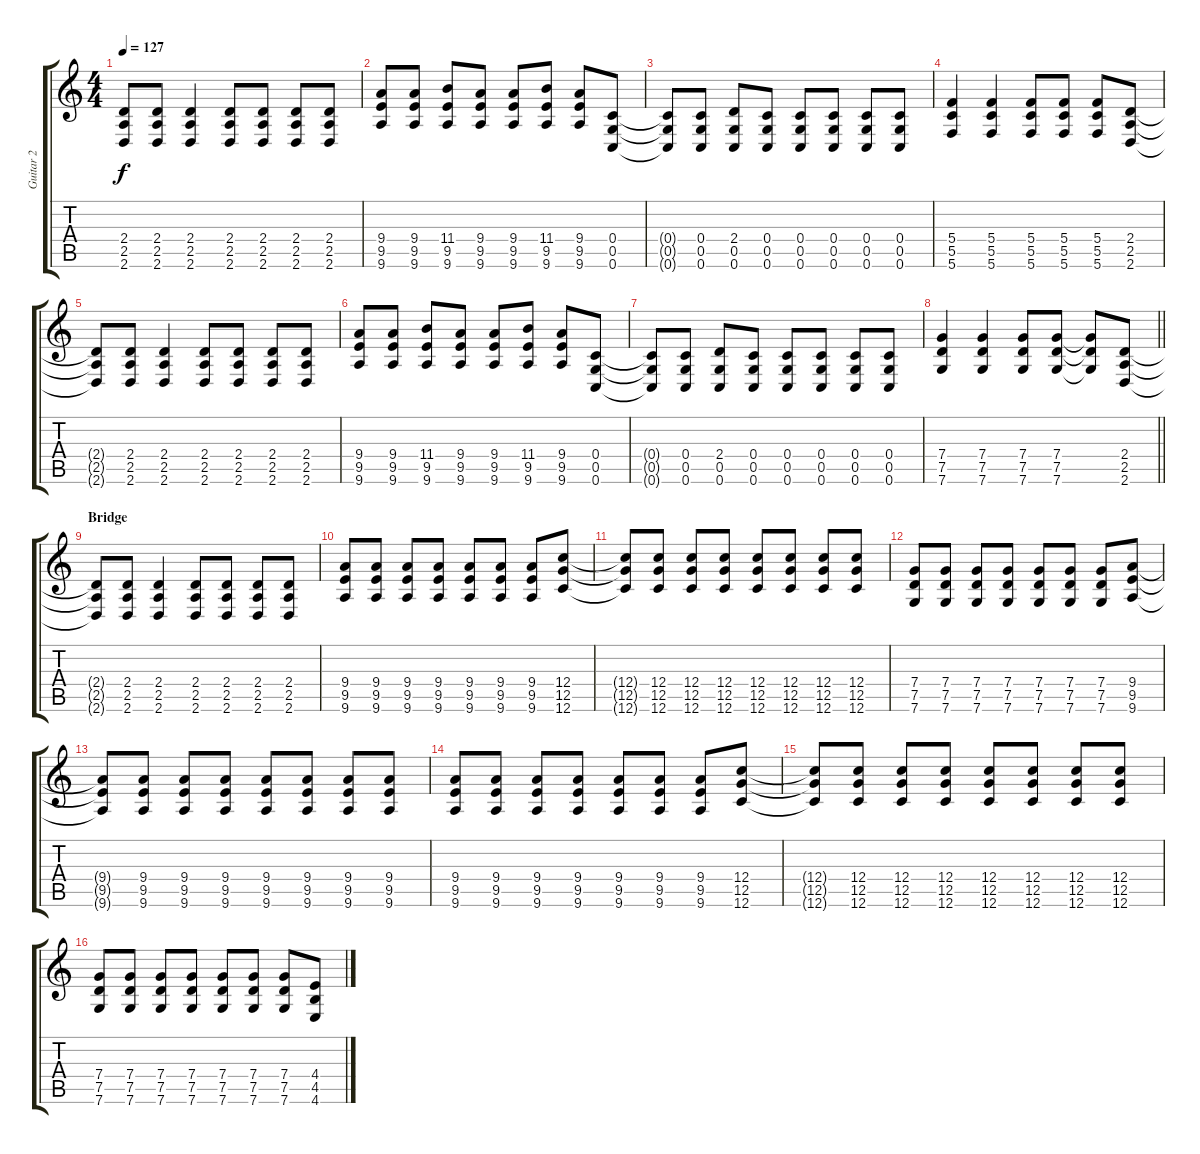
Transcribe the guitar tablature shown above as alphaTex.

\track ("Guitar 2" "Guitar 2") {instrument overdrivenguitar}
\staff {score tabs}
\tuning (D4 A3 F3 C3 G2 C2) {hide}
\ts (4 4)
\tempo 127
\clef g2
\ks c
(2.4{t} 2.5{t} 2.6{t}).8{dy f} (2.4 2.5 2.6).8 (2.4 2.5 2.6).4 (2.4 2.5 2.6).8 (2.4 2.5 2.6).8 (2.4 2.5 2.6).8 (2.4 2.5 2.6).8 |
(9.4 9.5 9.6).8 (9.4 9.5 9.6).8 (11.4 9.5 9.6).8 (9.4 9.5 9.6).8 (9.4 9.5 9.6).8 (11.4 9.5 9.6).8 (9.4 9.5 9.6).8 (0.4 0.5 0.6).8 |
(0.4{t} 0.5{t} 0.6{t}).8 (0.4 0.5 0.6).8 (2.4 0.5 0.6).8 (0.4 0.5 0.6).8 (0.4 0.5 0.6).8 (0.4 0.5 0.6).8 (0.4 0.5 0.6).8 (0.4 0.5 0.6).8 |
(5.4 5.5 5.6).4 (5.4 5.5 5.6).4 (5.4 5.5 5.6).8 (5.4 5.5 5.6).8 (5.4 5.5 5.6).8 (2.4 2.5 2.6).8 |
(2.4{t} 2.5{t} 2.6{t}).8 (2.4 2.5 2.6).8 (2.4 2.5 2.6).4 (2.4 2.5 2.6).8 (2.4 2.5 2.6).8 (2.4 2.5 2.6).8 (2.4 2.5 2.6).8 |
(9.4 9.5 9.6).8 (9.4 9.5 9.6).8 (11.4 9.5 9.6).8 (9.4 9.5 9.6).8 (9.4 9.5 9.6).8 (11.4 9.5 9.6).8 (9.4 9.5 9.6).8 (0.4 0.5 0.6).8 |
(0.4{t} 0.5{t} 0.6{t}).8 (0.4 0.5 0.6).8 (2.4 0.5 0.6).8 (0.4 0.5 0.6).8 (0.4 0.5 0.6).8 (0.4 0.5 0.6).8 (0.4 0.5 0.6).8 (0.4 0.5 0.6).8 |
\barLineRight lightlight
(7.4 7.5 7.6).4 (7.4 7.5 7.6).4 (7.4 7.5 7.6).8 (7.4 7.5 7.6).8 (7.4{t} 7.5{t} 7.6{t}).8 (2.4 2.5 2.6).8 |
\section ("" "Bridge")
(2.4{t} 2.5{t} 2.6{t}).8 (2.4 2.5 2.6).8 (2.4 2.5 2.6).4 (2.4 2.5 2.6).8 (2.4 2.5 2.6).8 (2.4 2.5 2.6).8 (2.4 2.5 2.6).8 |
(9.4 9.5 9.6).8 (9.4 9.5 9.6).8 (9.4 9.5 9.6).8 (9.4 9.5 9.6).8 (9.4 9.5 9.6).8 (9.4 9.5 9.6).8 (9.4 9.5 9.6).8 (12.4 12.5 12.6).8 |
(12.4{t} 12.5{t} 12.6{t}).8 (12.4 12.5 12.6).8 (12.4 12.5 12.6).8 (12.4 12.5 12.6).8 (12.4 12.5 12.6).8 (12.4 12.5 12.6).8 (12.4 12.5 12.6).8 (12.4 12.5 12.6).8 |
(7.4 7.5 7.6).8 (7.4 7.5 7.6).8 (7.4 7.5 7.6).8 (7.4 7.5 7.6).8 (7.4 7.5 7.6).8 (7.4 7.5 7.6).8 (7.4 7.5 7.6).8 (9.4 9.5 9.6).8 |
(9.4{t} 9.5{t} 9.6{t}).8 (9.4 9.5 9.6).8 (9.4 9.5 9.6).8 (9.4 9.5 9.6).8 (9.4 9.5 9.6).8 (9.4 9.5 9.6).8 (9.4 9.5 9.6).8 (9.4 9.5 9.6).8 |
(9.4 9.5 9.6).8 (9.4 9.5 9.6).8 (9.4 9.5 9.6).8 (9.4 9.5 9.6).8 (9.4 9.5 9.6).8 (9.4 9.5 9.6).8 (9.4 9.5 9.6).8 (12.4 12.5 12.6).8 |
(12.4{t} 12.5{t} 12.6{t}).8 (12.4 12.5 12.6).8 (12.4 12.5 12.6).8 (12.4 12.5 12.6).8 (12.4 12.5 12.6).8 (12.4 12.5 12.6).8 (12.4 12.5 12.6).8 (12.4 12.5 12.6).8 |
(7.4 7.5 7.6).8 (7.4 7.5 7.6).8 (7.4 7.5 7.6).8 (7.4 7.5 7.6).8 (7.4 7.5 7.6).8 (7.4 7.5 7.6).8 (7.4 7.5 7.6).8 (4.4 4.5 4.6).8
